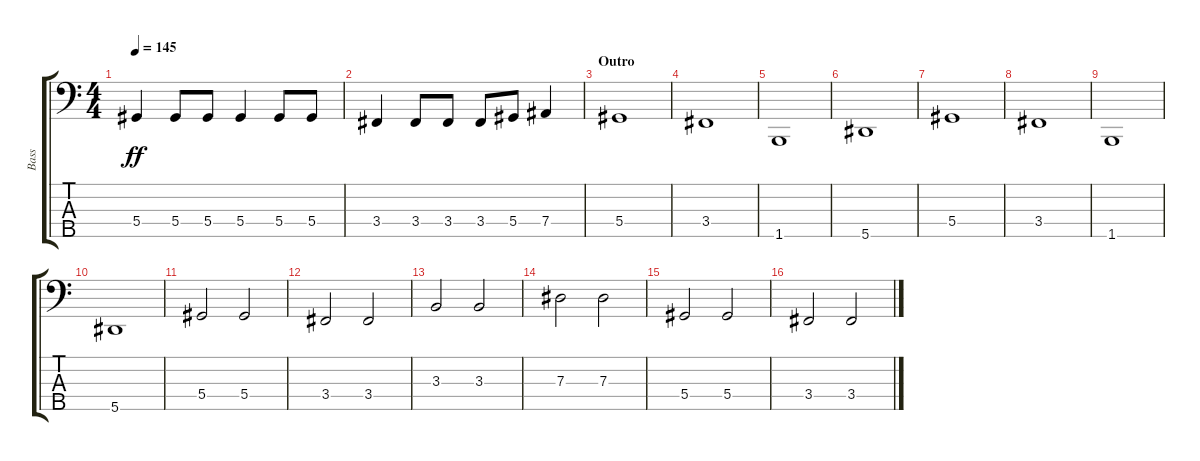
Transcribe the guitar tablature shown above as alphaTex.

\track ("Bass" "Bass") {instrument electricbasspick}
\staff {score tabs}
\tuning (Gb2 Db2 Ab1 Eb1 Bb0) {hide}
\ts (4 4)
\tempo 145
\clef f4
\ks c
5.4.4{dy ff} 5.4.8 5.4.8 5.4.4 5.4.8 5.4.8 |
3.4.4 3.4.8 3.4.8 3.4.8 5.4.8 7.4.4 |
\section ("" "Outro")
5.4.1 |
3.4.1 |
1.5.1 |
5.5.1 |
5.4.1 |
3.4.1 |
1.5.1 |
5.5.1 |
5.4.2 5.4.2 |
3.4.2 3.4.2 |
3.3.2 3.3.2 |
7.3.2 7.3.2 |
5.4.2 5.4.2 |
3.4.2 3.4.2
